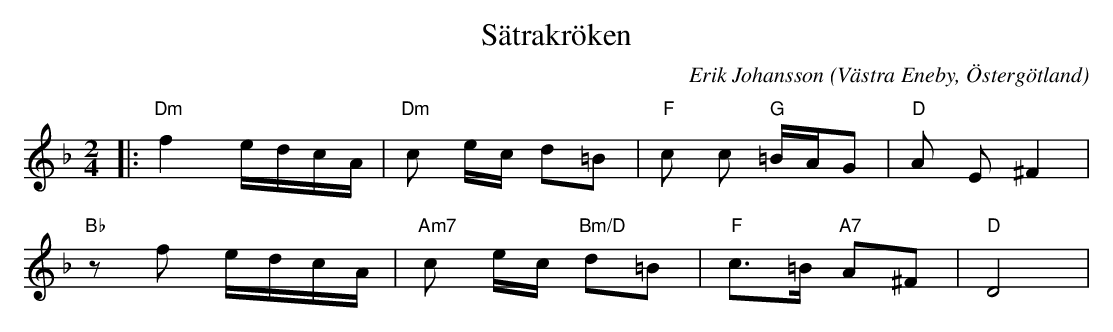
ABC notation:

X:1
T:Sätrakröken
C:Erik Johansson
O:Västra Eneby, Östergötland
Q:80
M:2/4
L:1/8
K:Dm
|:"Dm"f2 e/d/c/A/ |"Dm"c e/c/ d=B| "F" c c "G" =B/A/G | "D" A E ^F2 |
"Bb" zf e/d/c/A/ |"Am7"c e/c/ "Bm/D"d=B| "F" c>=B  "A7" A^F | "D" D4 |
